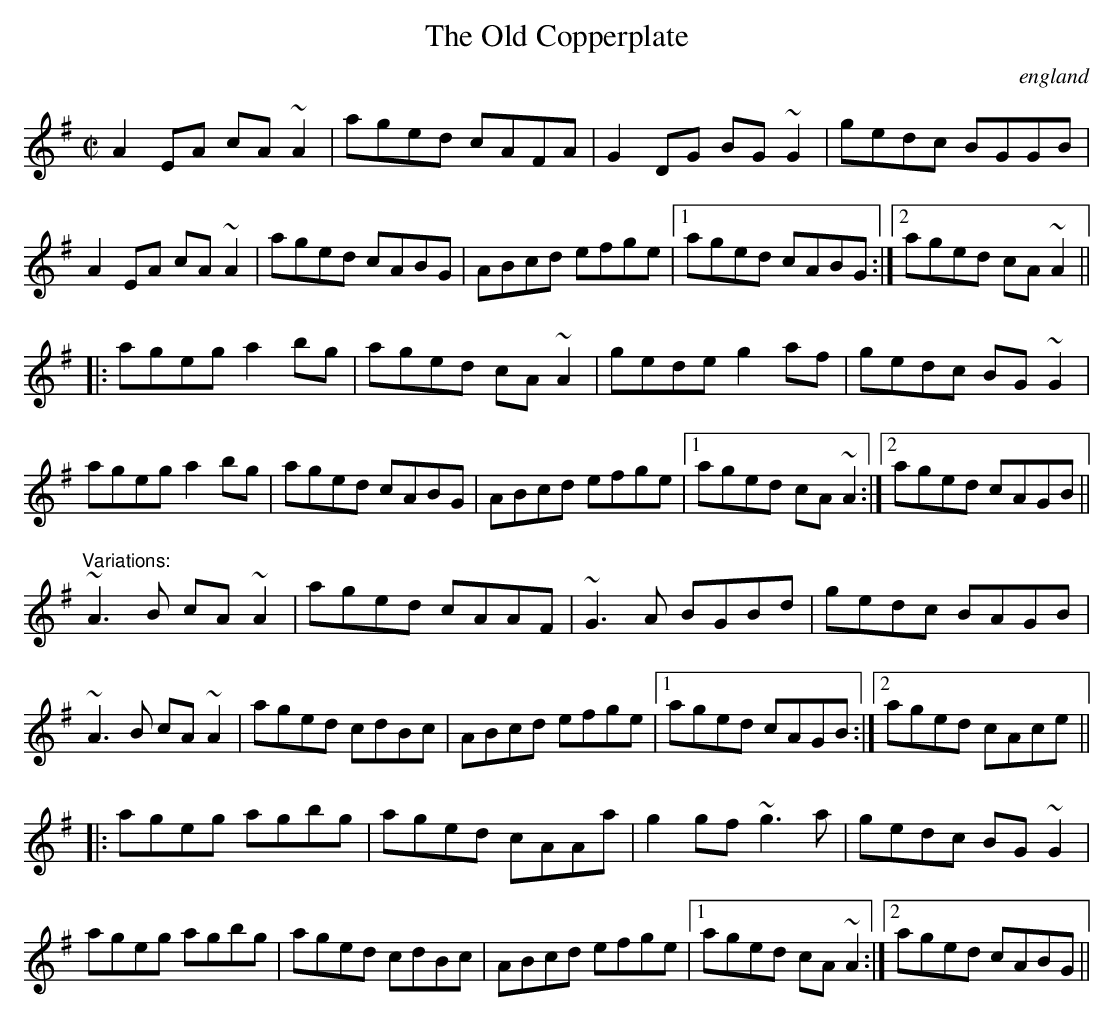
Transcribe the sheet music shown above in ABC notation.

X:1
T:Old Copperplate, The
O:england
M:C|
K:Ador
A2EA cA~A2|aged cAFA|G2DG BG~G2|gedc BGGB|
A2EA cA~A2|aged cABG|ABcd efge|1 aged cABG:|2 aged cA~A2||
|:ageg a2bg|aged cA~A2|gede g2af|gedc BG~G2|
ageg a2bg|aged cABG|ABcd efge|1 aged cA~A2:|2 aged cAGB||
"Variations:"
~A3B cA~A2|aged cAAF|~G3A BGBd|gedc BAGB|
~A3B cA~A2|aged cdBc|ABcd efge|1 aged cAGB:|2 aged cAce||
|:ageg agbg|aged cAAa|g2gf ~g3a|gedc BG~G2|
ageg agbg|aged cdBc|ABcd efge|1 aged cA~A2:|2 aged cABG||
